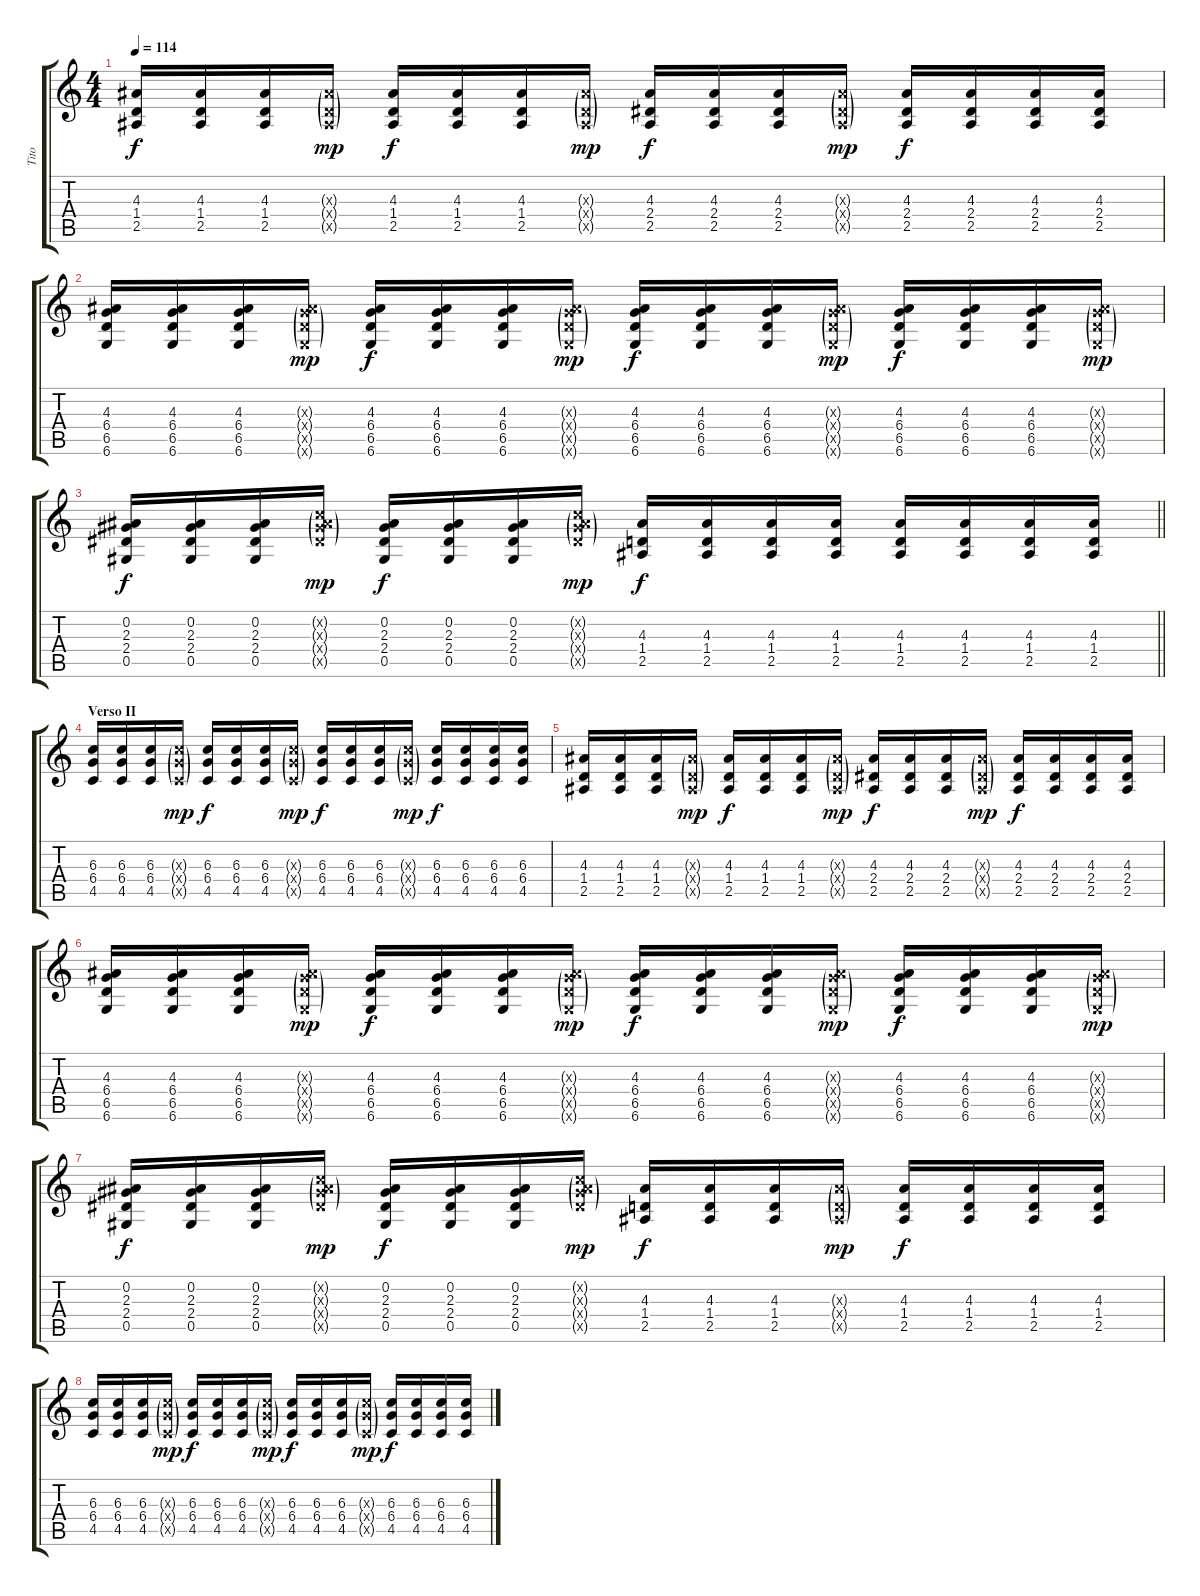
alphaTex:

\track ("Tito" "Tito") {instrument distortionguitar}
\staff {score tabs}
\tuning (Eb4 Bb3 Gb3 Db3 Ab2 Db2) {hide}
\ts (4 4)
\tempo 114
\clef g2
\ks c
(4.3 1.4 2.5).16{dy f} (4.3 1.4 2.5).16 (4.3 1.4 2.5).16 (4.3{g x} 1.4{g x} 2.5{g x}).16{dy mp} (4.3 1.4 2.5).16{dy f} (4.3 1.4 2.5).16 (4.3 1.4 2.5).16 (4.3{g x} 1.4{g x} 2.5{g x}).16{dy mp} (4.3 2.4 2.5).16{dy f} (4.3 2.4 2.5).16 (4.3 2.4 2.5).16 (4.3{g x} 2.4{g x} 2.5{g x}).16{dy mp} (4.3 2.4 2.5).16{dy f} (4.3 2.4 2.5).16 (4.3 2.4 2.5).16 (4.3 2.4 2.5).16 |
(4.3 6.4 6.5 6.6).16 (4.3 6.4 6.5 6.6).16 (4.3 6.4 6.5 6.6).16 (4.3{g x} 6.4{g x} 6.5{g x} 6.6{g x}).16{dy mp} (4.3 6.4 6.5 6.6).16{dy f} (4.3 6.4 6.5 6.6).16 (4.3 6.4 6.5 6.6).16 (4.3{g x} 6.4{g x} 6.5{g x} 6.6{g x}).16{dy mp} (4.3 6.4 6.5 6.6).16{dy f} (4.3 6.4 6.5 6.6).16 (4.3 6.4 6.5 6.6).16 (4.3{g x} 6.4{g x} 6.5{g x} 6.6{g x}).16{dy mp} (4.3 6.4 6.5 6.6).16{dy f} (4.3 6.4 6.5 6.6).16 (4.3 6.4 6.5 6.6).16 (4.3{g x} 6.4{g x} 6.5{g x} 6.6{g x}).16{dy mp} |
\barLineRight lightlight
(0.2 2.3 2.4 0.5).16{dy f} (0.2 2.3 2.4 0.5).16 (0.2 2.3 2.4 0.5).16 (0.2{g x} 6.3{g x} 7.4{g x} 7.5{g x}).16{dy mp} (0.2 2.3 2.4 0.5).16{dy f} (0.2 2.3 2.4 0.5).16 (0.2 2.3 2.4 0.5).16 (0.2{g x} 6.3{g x} 7.4{g x} 7.5{g x}).16{dy mp} (4.3 1.4 2.5).16{dy f} (4.3 1.4 2.5).16 (4.3 1.4 2.5).16 (4.3 1.4 2.5).16 (4.3 1.4 2.5).16 (4.3 1.4 2.5).16 (4.3 1.4 2.5).16 (4.3 1.4 2.5).16 |
\section ("" "Verso II")
(6.3 6.4 4.5).16 (6.3 6.4 4.5).16 (6.3 6.4 4.5).16 (6.3{g x} 6.4{g x} 4.5{g x}).16{dy mp} (6.3 6.4 4.5).16{dy f} (6.3 6.4 4.5).16 (6.3 6.4 4.5).16 (6.3{g x} 6.4{g x} 4.5{g x}).16{dy mp} (6.3 6.4 4.5).16{dy f} (6.3 6.4 4.5).16 (6.3 6.4 4.5).16 (6.3{g x} 6.4{g x} 4.5{g x}).16{dy mp} (6.3 6.4 4.5).16{dy f} (6.3 6.4 4.5).16 (6.3 6.4 4.5).16 (6.3 6.4 4.5).16 |
(4.3 1.4 2.5).16 (4.3 1.4 2.5).16 (4.3 1.4 2.5).16 (4.3{g x} 1.4{g x} 2.5{g x}).16{dy mp} (4.3 1.4 2.5).16{dy f} (4.3 1.4 2.5).16 (4.3 1.4 2.5).16 (4.3{g x} 1.4{g x} 2.5{g x}).16{dy mp} (4.3 2.4 2.5).16{dy f} (4.3 2.4 2.5).16 (4.3 2.4 2.5).16 (4.3{g x} 2.4{g x} 2.5{g x}).16{dy mp} (4.3 2.4 2.5).16{dy f} (4.3 2.4 2.5).16 (4.3 2.4 2.5).16 (4.3 2.4 2.5).16 |
(4.3 6.4 6.5 6.6).16 (4.3 6.4 6.5 6.6).16 (4.3 6.4 6.5 6.6).16 (4.3{g x} 6.4{g x} 6.5{g x} 6.6{g x}).16{dy mp} (4.3 6.4 6.5 6.6).16{dy f} (4.3 6.4 6.5 6.6).16 (4.3 6.4 6.5 6.6).16 (4.3{g x} 6.4{g x} 6.5{g x} 6.6{g x}).16{dy mp} (4.3 6.4 6.5 6.6).16{dy f} (4.3 6.4 6.5 6.6).16 (4.3 6.4 6.5 6.6).16 (4.3{g x} 6.4{g x} 6.5{g x} 6.6{g x}).16{dy mp} (4.3 6.4 6.5 6.6).16{dy f} (4.3 6.4 6.5 6.6).16 (4.3 6.4 6.5 6.6).16 (4.3{g x} 6.4{g x} 6.5{g x} 6.6{g x}).16{dy mp} |
(0.2 2.3 2.4 0.5).16{dy f} (0.2 2.3 2.4 0.5).16 (0.2 2.3 2.4 0.5).16 (0.2{g x} 6.3{g x} 7.4{g x} 7.5{g x}).16{dy mp} (0.2 2.3 2.4 0.5).16{dy f} (0.2 2.3 2.4 0.5).16 (0.2 2.3 2.4 0.5).16 (0.2{g x} 6.3{g x} 7.4{g x} 7.5{g x}).16{dy mp} (4.3 1.4 2.5).16{dy f} (4.3 1.4 2.5).16 (4.3 1.4 2.5).16 (4.3{g x} 1.4{g x} 2.5{g x}).16{dy mp} (4.3 1.4 2.5).16{dy f} (4.3 1.4 2.5).16 (4.3 1.4 2.5).16 (4.3 1.4 2.5).16 |
(6.3 6.4 4.5).16 (6.3 6.4 4.5).16 (6.3 6.4 4.5).16 (6.3{g x} 6.4{g x} 4.5{g x}).16{dy mp} (6.3 6.4 4.5).16{dy f} (6.3 6.4 4.5).16 (6.3 6.4 4.5).16 (6.3{g x} 6.4{g x} 4.5{g x}).16{dy mp} (6.3 6.4 4.5).16{dy f} (6.3 6.4 4.5).16 (6.3 6.4 4.5).16 (6.3{g x} 6.4{g x} 4.5{g x}).16{dy mp} (6.3 6.4 4.5).16{dy f} (6.3 6.4 4.5).16 (6.3 6.4 4.5).16 (6.3 6.4 4.5).16
